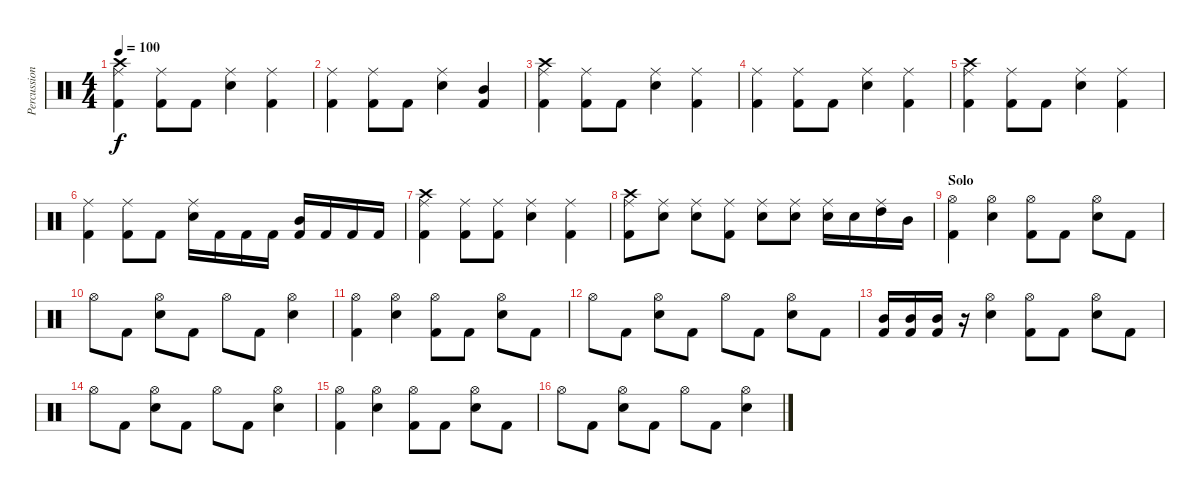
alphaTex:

\track ("Percussion" "Percussion") {instrument percussion}
\staff {score}
\articulation defaults
\ts (4 4)
\tempo 100
\clef neutral
\ks c
("Crash high (hit)" "Kick (hit) 2" "Ride (middle)").4{dy f} ("Kick (hit) 2" "Ride (middle)").8 "Kick (hit) 2".8 ("Snare (hit) 2" "Ride (middle)").4 ("Kick (hit) 2" "Ride (middle)").4 |
("Kick (hit) 2" "Ride (middle)").4 ("Kick (hit) 2" "Ride (middle)").8 "Kick (hit) 2".8 ("Snare (hit) 2" "Ride (middle)").4 ("Mid Tom (hit)" "Kick (hit) 2").4 |
("Crash high (hit)" "Kick (hit) 2" "Ride (middle)").4 ("Kick (hit) 2" "Ride (middle)").8 "Kick (hit) 2".8 ("Snare (hit) 2" "Ride (middle)").4 ("Kick (hit) 2" "Ride (middle)").4 |
("Kick (hit) 2" "Ride (middle)").4 ("Kick (hit) 2" "Ride (middle)").8 "Kick (hit) 2".8 ("Snare (hit) 2" "Ride (middle)").4 ("Kick (hit) 2" "Ride (middle)").4 |
("Crash high (hit)" "Kick (hit) 2" "Ride (middle)").4 ("Kick (hit) 2" "Ride (middle)").8 "Kick (hit) 2".8 ("Snare (hit) 2" "Ride (middle)").4 ("Kick (hit) 2" "Ride (middle)").4 |
("Kick (hit) 2" "Ride (middle)").4 ("Kick (hit) 2" "Ride (middle)").8 "Kick (hit) 2".8 ("Snare (hit) 2" "Ride (middle)").16 "Kick (hit) 2".16 "Kick (hit) 2".16 "Kick (hit) 2".16 ("Mid Tom (hit)" "Kick (hit) 2").16 "Kick (hit) 2".16 "Kick (hit) 2".16 "Kick (hit) 2".16 |
("Crash high (hit)" "Kick (hit) 2" "Ride (middle)").4 ("Kick (hit) 2" "Ride (middle)").8 ("Kick (hit) 2" "Ride (middle)").8 ("Snare (hit) 2" "Ride (middle)").4 ("Kick (hit) 2" "Ride (middle)").4 |
("Crash high (hit)" "Kick (hit) 2" "Ride (middle)").8 ("Ride (middle)" "Snare (hit) 2").8 ("Ride (middle)" "Snare (hit) 2").8 ("Ride (middle)" "Kick (hit) 2").8 ("Ride (middle)" "Snare (hit) 2").8 ("Ride (middle)" "Snare (hit) 2").8 ("Ride (middle)" "Snare (hit) 2").16 "Snare (hit) 2".16 ("Ride (middle)" "High Tom (hit)").16 "Mid Tom (hit)".16 |
\section ("" "Solo")
("Kick (hit) 2" "Hi-Hat (open)").4 ("Snare (hit) 2" "Hi-Hat (open)").4 ("Kick (hit) 2" "Hi-Hat (open)").8 "Kick (hit) 2".8 ("Snare (hit) 2" "Hi-Hat (open)").8 "Kick (hit) 2".8 |
"Hi-Hat (open)".8 "Kick (hit) 2".8 ("Snare (hit) 2" "Hi-Hat (open)").8 "Kick (hit) 2".8 "Hi-Hat (open)".8 "Kick (hit) 2".8 ("Snare (hit) 2" "Hi-Hat (open)").4 |
("Kick (hit) 2" "Hi-Hat (open)").4 ("Snare (hit) 2" "Hi-Hat (open)").4 ("Kick (hit) 2" "Hi-Hat (open)").8 "Kick (hit) 2".8 ("Snare (hit) 2" "Hi-Hat (open)").8 "Kick (hit) 2".8 |
"Hi-Hat (open)".8 "Kick (hit) 2".8 ("Snare (hit) 2" "Hi-Hat (open)").8 "Kick (hit) 2".8 "Hi-Hat (open)".8 "Kick (hit) 2".8 ("Snare (hit) 2" "Hi-Hat (open)").8 "Kick (hit) 2".8 |
("Mid Tom (hit)" "Kick (hit) 2").16 ("Mid Tom (hit)" "Kick (hit) 2").16 ("Mid Tom (hit)" "Kick (hit) 2").16 r.16 ("Snare (hit) 2" "Hi-Hat (open)").4 ("Kick (hit) 2" "Hi-Hat (open)").8 "Kick (hit) 2".8 ("Snare (hit) 2" "Hi-Hat (open)").8 "Kick (hit) 2".8 |
"Hi-Hat (open)".8 "Kick (hit) 2".8 ("Snare (hit) 2" "Hi-Hat (open)").8 "Kick (hit) 2".8 "Hi-Hat (open)".8 "Kick (hit) 2".8 ("Snare (hit) 2" "Hi-Hat (open)").4 |
("Kick (hit) 2" "Hi-Hat (open)").4 ("Snare (hit) 2" "Hi-Hat (open)").4 ("Kick (hit) 2" "Hi-Hat (open)").8 "Kick (hit) 2".8 ("Snare (hit) 2" "Hi-Hat (open)").8 "Kick (hit) 2".8 |
"Hi-Hat (open)".8 "Kick (hit) 2".8 ("Snare (hit) 2" "Hi-Hat (open)").8 "Kick (hit) 2".8 "Hi-Hat (open)".8 "Kick (hit) 2".8 ("Snare (hit) 2" "Hi-Hat (open)").4
